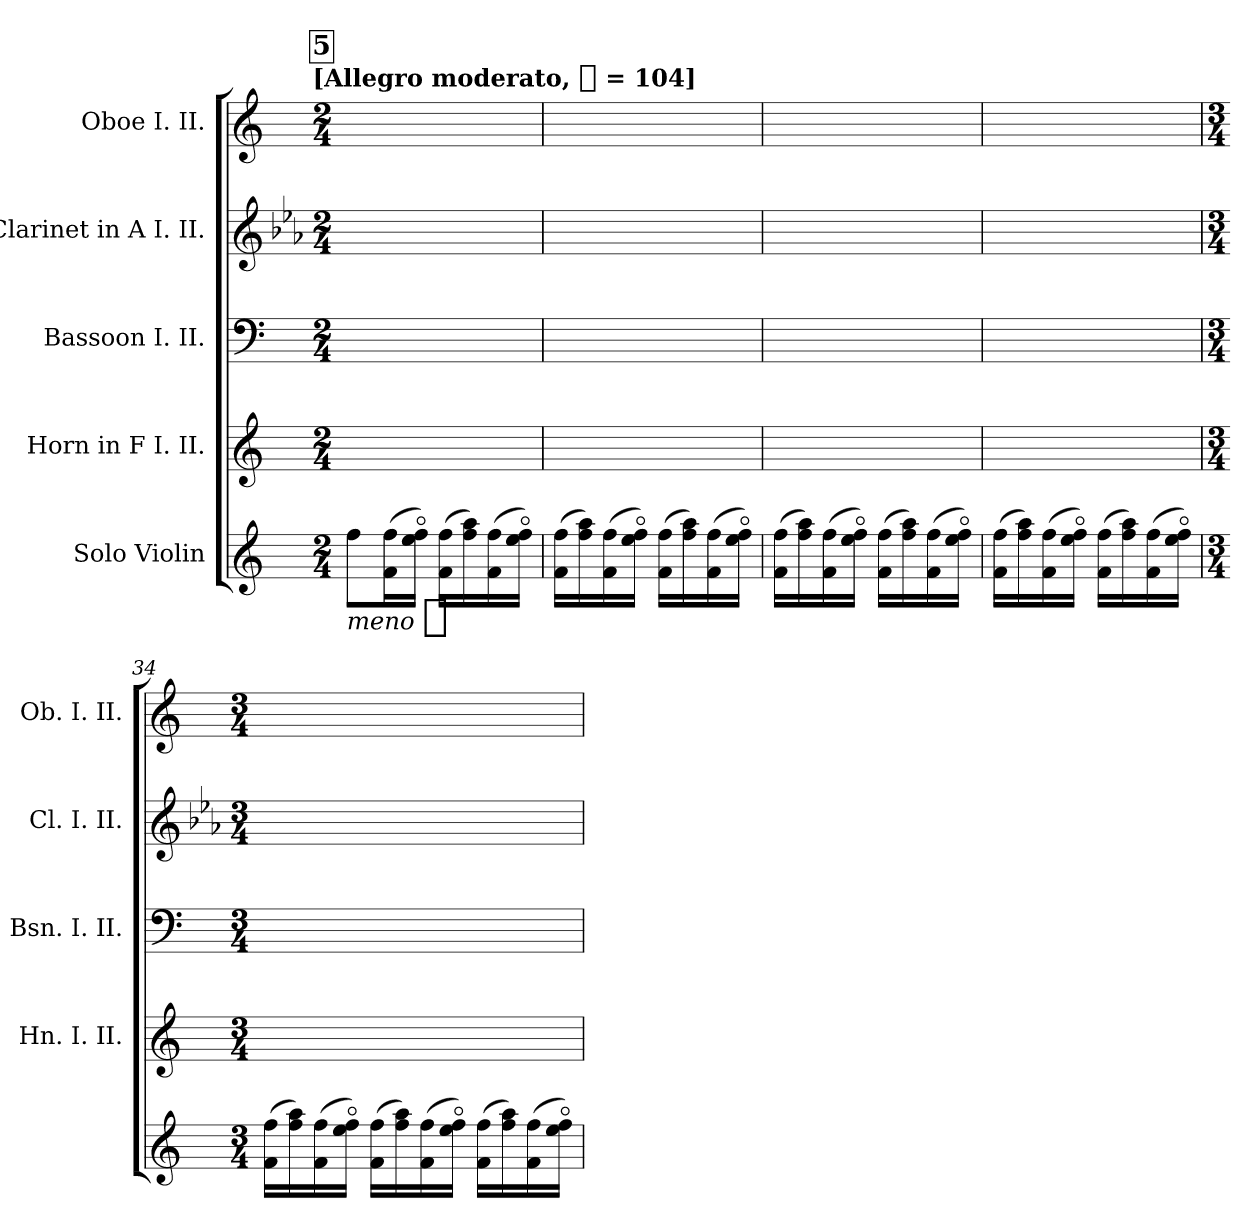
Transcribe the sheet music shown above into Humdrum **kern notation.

**kern	**dynam	**kern	**kern	**kern	**kern
*part5	*part5	*part4	*part3	*part2	*part1
*staff5	*staff5	*staff4	*staff3	*staff2	*staff1
*I"Solo Violin	*	*I"Horn in F I. II.	*I"Bassoon I. II.	*I"Clarinet in A I. II.	*I"Oboe I. II.
*	*	*I'Hn. I. II.	*I'Bsn. I. II.	*I'Cl. I. II.	*I'Ob. I. II.
*clefG2	*	*clefG2	*clefF4	*clefG2	*clefG2
*	*	*ITrd4c7	*	*ITrd2c3	*
*k[]	*	*k[b-]	*k[]	*k[]	*k[]
!!LO:TX:omd:t=[Allegro moderato, [quarter] = 104]
*M2/4	*	*M2/4	*M2/4	*M2/4	*M2/4
*MM104	*	*MM104	*MM104	*MM104	*MM104
!!LO:REH:place=s1:t=5
=30	=30	=30	=30	=30	=30
!	!LO:DY:t=meno %s	!	!	!	!
8ffL	f	2ryy	8ryy	2ryy	4ryy
(16f 16ffL	.	.	8ryy	.	.
16eeo 16ffoJJ)	.	.	.	.	.
(16f 16ffLL	.	.	8ryy	.	8ryy
16ff 16aa)	.	.	.	.	.
(16f 16ff	.	.	8ryy	.	8ryy
16eeo 16ffoJJ)	.	.	.	.	.
=31	=31	=31	=31	=31	=31
(16f 16ffLL	.	2ryy	8ryy	2ryy	8ryy
16ff 16aa)	.	.	.	.	.
(16f 16ff	.	.	8ryy	.	8ryy
16eeo 16ffoJJ)	.	.	.	.	.
(16f 16ffLL	.	.	8ryy	.	8ryy
16ff 16aa)	.	.	.	.	.
(16f 16ff	.	.	8ryy	.	8ryy
16eeo 16ffoJJ)	.	.	.	.	.
=32	=32	=32	=32	=32	=32
(16f 16ffLL	.	2ryy	8ryy	2ryy	8ryy
16ff 16aa)	.	.	.	.	.
(16f 16ff	.	.	8ryy	.	8ryy
16eeo 16ffoJJ)	.	.	.	.	.
(16f 16ffLL	.	.	8ryy	.	8ryy
16ff 16aa)	.	.	.	.	.
(16f 16ff	.	.	8ryy	.	8ryy
16eeo 16ffoJJ)	.	.	.	.	.
=33	=33	=33	=33	=33	=33
(16f 16ffLL	.	2ryy	8ryy	2ryy	8ryy
16ff 16aa)	.	.	.	.	.
(16f 16ff	.	.	8ryy	.	8ryy
16eeo 16ffoJJ)	.	.	.	.	.
(16f 16ffLL	.	.	8ryy	.	8ryy
16ff 16aa)	.	.	.	.	.
(16f 16ff	.	.	8ryy	.	8ryy
16eeo 16ffoJJ)	.	.	.	.	.
=34	=34	=34	=34	=34	=34
*M3/4	*	*M3/4	*M3/4	*M3/4	*M3/4
(16f 16ffLL	.	2.ryy	8ryy	2.ryy	8ryy
16ff 16aa)	.	.	.	.	.
(16f 16ff	.	.	8ryy	.	8ryy
16eeo 16ffoJJ)	.	.	.	.	.
(16f 16ffLL	.	.	8ryy	.	8ryy
16ff 16aa)	.	.	.	.	.
(16f 16ff	.	.	8ryy	.	8ryy
16eeo 16ffoJJ)	.	.	.	.	.
(16f 16ffLL	.	.	8ryy	.	8ryy
16ff 16aa)	.	.	.	.	.
(16f 16ff	.	.	8ryy	.	8ryy
16eeo 16ffoJJ)	.	.	.	.	.
=	=	=	=	=	=
*-	*-	*-	*-	*-	*-
